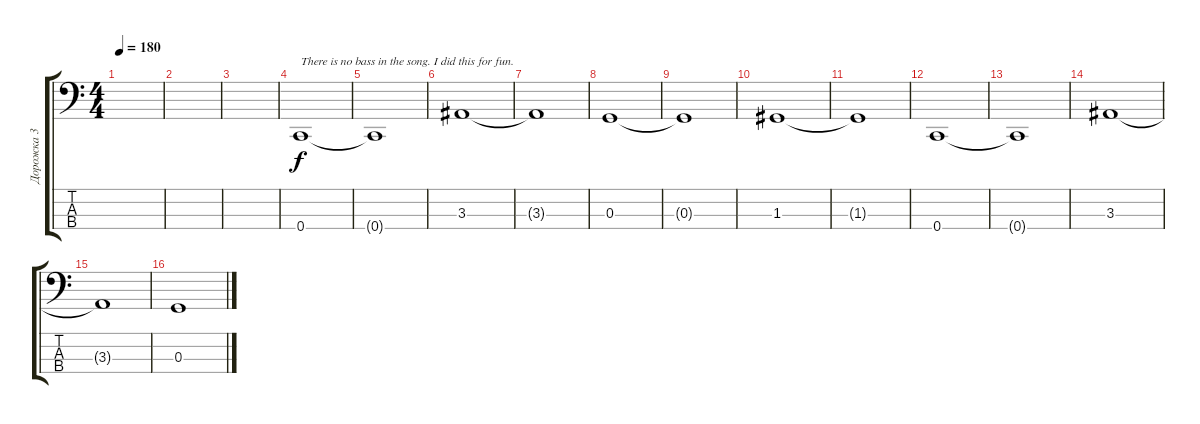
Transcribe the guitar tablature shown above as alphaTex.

\track ("Дорожка 3" "Дорожка 3") {instrument electricbasspick}
\staff {score tabs}
\tuning (F2 C2 G1 C1) {hide}
\ts (4 4)
\tempo 180
\clef f4
\ks c
|
|
|
0.4.1{txt "There is no bass in the song. I did this for fun." dy f} |
0.4{t}.1 |
3.3.1 |
3.3{t}.1 |
0.3.1 |
0.3{t}.1 |
1.3.1 |
1.3{t}.1 |
0.4.1 |
0.4{t}.1 |
3.3.1 |
3.3{t}.1 |
0.3.1
